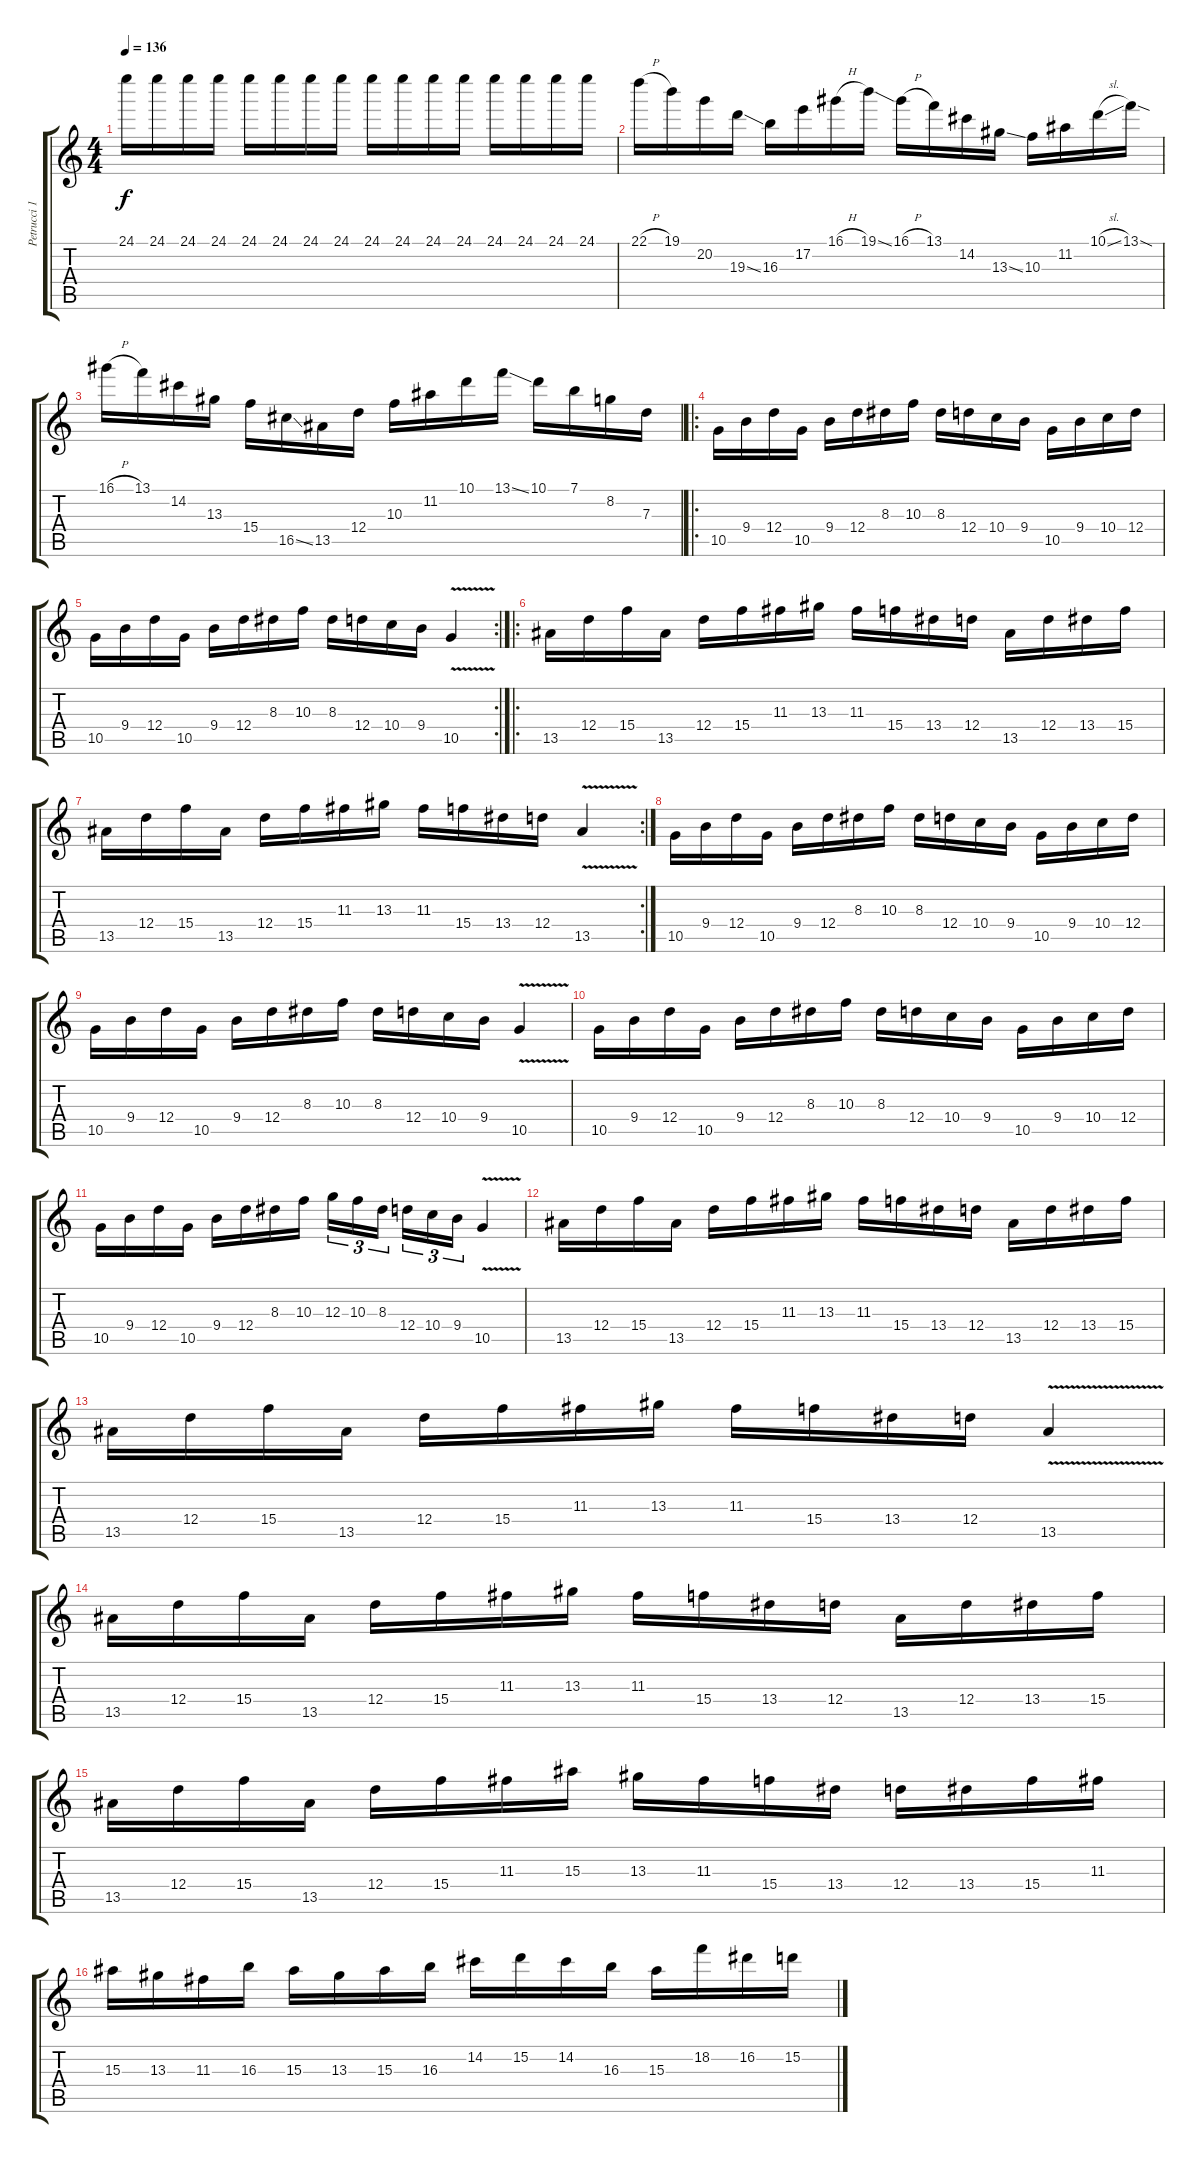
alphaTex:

\track ("Petrucci 1" "Petrucci 1") {instrument distortionguitar}
\staff {score tabs}
\tuning (E4 B3 G3 D3 A2 E2) {hide}
\ts (4 4)
\tempo 136
\clef g2
\ks c
24.1.16{dy f} 24.1.16 24.1.16 24.1.16 24.1.16 24.1.16 24.1.16 24.1.16 24.1.16 24.1.16 24.1.16 24.1.16 24.1.16 24.1.16 24.1.16 24.1.16 |
22.1{h}.16 19.1.16 20.2.16 19.3{ss}.16 16.3.16 17.2.16 16.1{h}.16 19.1{ss}.16 16.1{h}.16 13.1.16 14.2.16 13.3{ss}.16 10.3.16 11.2.16 10.1{sl}.16 13.1{sod}.16 |
16.1{h}.16 13.1.16 14.2.16 13.3.16 15.4.16 16.5{ss}.16 13.5.16 12.4.16 10.3.16 11.2.16 10.1.16 13.1{ss}.16 10.1.16 7.1.16 8.2.16 7.3.16 |
\ro
10.5.16 9.4.16 12.4.16 10.5.16 9.4.16 12.4.16 8.3.16 10.3.16 8.3.16 12.4.16 10.4.16 9.4.16 10.5.16 9.4.16 10.4.16 12.4.16 |
\rc 2
10.5.16 9.4.16 12.4.16 10.5.16 9.4.16 12.4.16 8.3.16 10.3.16 8.3.16 12.4.16 10.4.16 9.4.16 10.5{v}.4 |
\ro
13.5.16 12.4.16 15.4.16 13.5.16 12.4.16 15.4.16 11.3.16 13.3.16 11.3.16 15.4.16 13.4.16 12.4.16 13.5.16 12.4.16 13.4.16 15.4.16 |
\rc 2
13.5.16 12.4.16 15.4.16 13.5.16 12.4.16 15.4.16 11.3.16 13.3.16 11.3.16 15.4.16 13.4.16 12.4.16 13.5{v}.4 |
10.5.16 9.4.16 12.4.16 10.5.16 9.4.16 12.4.16 8.3.16 10.3.16 8.3.16 12.4.16 10.4.16 9.4.16 10.5.16 9.4.16 10.4.16 12.4.16 |
10.5.16 9.4.16 12.4.16 10.5.16 9.4.16 12.4.16 8.3.16 10.3.16 8.3.16 12.4.16 10.4.16 9.4.16 10.5{v}.4 |
10.5.16 9.4.16 12.4.16 10.5.16 9.4.16 12.4.16 8.3.16 10.3.16 8.3.16 12.4.16 10.4.16 9.4.16 10.5.16 9.4.16 10.4.16 12.4.16 |
10.5.16 9.4.16 12.4.16 10.5.16 9.4.16 12.4.16 8.3.16 10.3.16 12.3.16{tu (3 2)} 10.3.16{tu (3 2)} 8.3.16{tu (3 2) beam splitsecondary} 12.4.16{tu (3 2)} 10.4.16{tu (3 2)} 9.4.16{tu (3 2)} 10.5{v}.4 |
13.5.16 12.4.16 15.4.16 13.5.16 12.4.16 15.4.16 11.3.16 13.3.16 11.3.16 15.4.16 13.4.16 12.4.16 13.5.16 12.4.16 13.4.16 15.4.16 |
13.5.16 12.4.16 15.4.16 13.5.16 12.4.16 15.4.16 11.3.16 13.3.16 11.3.16 15.4.16 13.4.16 12.4.16 13.5{v}.4 |
13.5.16 12.4.16 15.4.16 13.5.16 12.4.16 15.4.16 11.3.16 13.3.16 11.3.16 15.4.16 13.4.16 12.4.16 13.5.16 12.4.16 13.4.16 15.4.16 |
13.5.16 12.4.16 15.4.16 13.5.16 12.4.16 15.4.16 11.3.16 15.3.16 13.3.16 11.3.16 15.4.16 13.4.16 12.4.16 13.4.16 15.4.16 11.3.16 |
15.3.16 13.3.16 11.3.16 16.3.16 15.3.16 13.3.16 15.3.16 16.3.16 14.2.16 15.2.16 14.2.16 16.3.16 15.3.16 18.2.16 16.2.16 15.2.16
